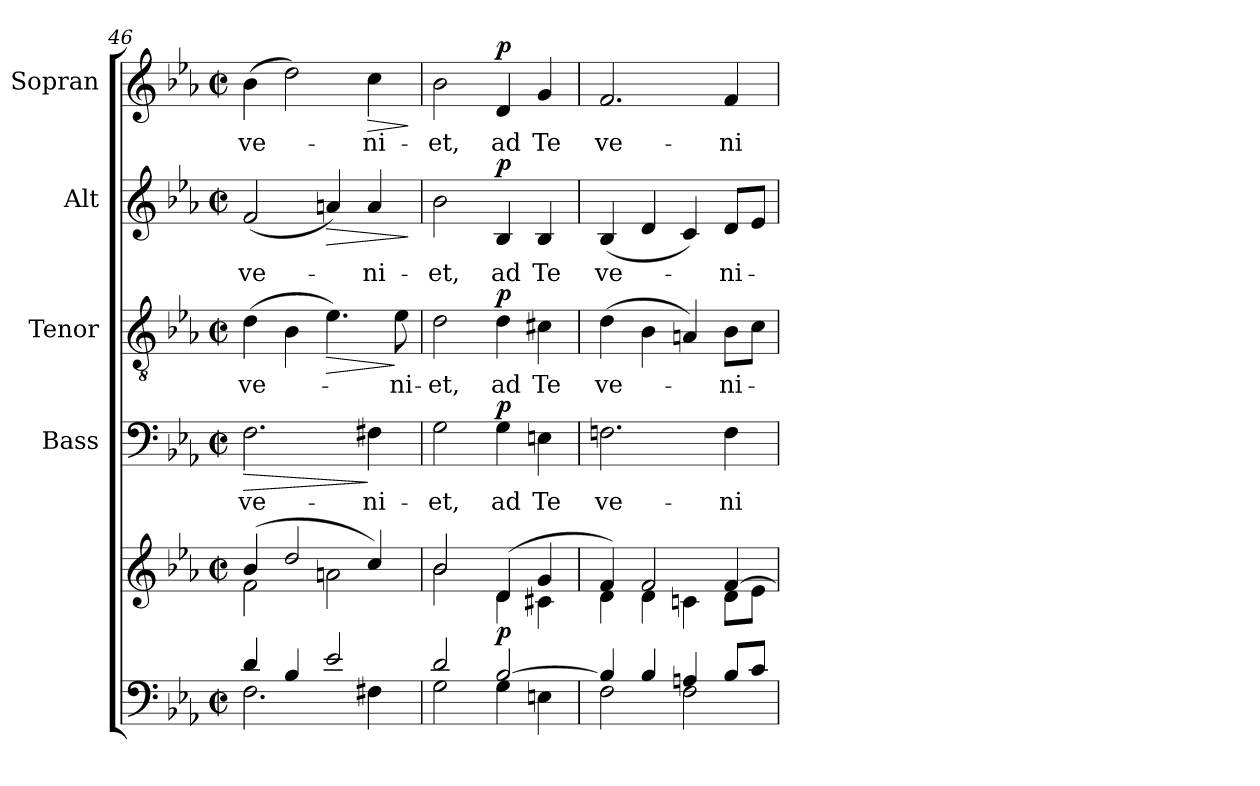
**kern	**kern	**dynam	**kern	**text	**dynam	**kern	**text	**dynam	**kern	**text	**dynam	**kern	**text	**dynam
*part5	*part5	*part5	*part4	*part4	*part4	*part3	*part3	*part3	*part2	*part2	*part2	*part1	*part1	*part1
*staff6	*staff5	*staff5/6	*staff4	*staff4	*staff4	*staff3	*staff3	*staff3	*staff2	*staff2	*staff2	*staff1	*staff1	*staff1
*	*	*	*I"Bass	*	*	*I"Tenor	*	*	*I"Alt	*	*	*I"Sopran	*	*
*	*	*	*I'B.	*	*	*I'T.	*	*	*I'A.	*	*	*I'S.	*	*
*clefF4	*clefG2	*	*clefF4	*	*	*clefGv2	*	*	*clefG2	*	*	*clefG2	*	*
*k[b-e-a-]	*k[b-e-a-]	*	*k[b-e-a-]	*	*	*k[b-e-a-]	*	*	*k[b-e-a-]	*	*	*k[b-e-a-]	*	*
*E-:	*E-:	*	*E-:	*	*	*E-:	*	*	*E-:	*	*	*E-:	*	*
*M2/2	*M2/2	*	*M2/2	*	*	*M2/2	*	*	*M2/2	*	*	*M2/2	*	*
*met(c|)	*met(c|)	*	*met(c|)	*	*	*met(c|)	*	*	*met(c|)	*	*	*met(c|)	*	*
=46	=46	=46	=46	=46	=46	=46	=46	=46	=46	=46	=46	=46	=46	=46
*^	*^	*	*	*	*	*	*	*	*	*	*	*	*	*
!	!	!	!	!	!	!LO:LY:b	!LO:HP:b	!	!LO:LY:b	!	!	!LO:LY:b	!	!	!LO:LY:b	!
4d/	2.F\	(4b-/	2f\	.	2.F\	ve-	>	(>4d\	ve-	.	(<2f/	ve-	.	(>4b-\	ve-	.
4B-/	.	2dd/	.	.	.	.	.	4B-\	.	.	.	.	.	2dd\)	.	.
!	!	!	!	!	!	!	!	!	!	!LO:HP:b	!	!	!LO:HP:b	!	!	!
2e-/	.	.	2an\	.	.	.	.	4.e-\)	.	>	4an/)	.	>	.	.	.
!	!	!	!	!	!	!LO:LY:b	!	!	!	!	!	!LO:LY:b	!	!	!LO:LY:b	!LO:HP:b
.	4F#X\	4cc/)	.	.	4F#X\	-ni-	]	.	.	.	4a/	-ni-	.	4cc\	-ni-	>
!	!	!	!	!	!	!	!	!	!LO:LY:b	!	!	!	!	!	!	!
.	.	.	.	.	.	.	.	8e-\	-ni-	]	.	.	.	.	.	.
*v	*v	*	*	*	*	*	*	*	*	*	*	*	*	*	*	*
*	*v	*v	*	*	*	*	*	*	*	*	*	*	*	*	*
.	.	.	.	.	.	.	.	.	.	.	]	.	.	]
!!LO:LB:g=z
=47	=47	=47	=47	=47	=47	=47	=47	=47	=47	=47	=47	=47	=47	=47
*^	*^	*	*	*	*	*	*	*	*	*	*	*	*	*
!	!	!	!	!	!	!LO:LY:b	!	!	!LO:LY:b	!	!	!LO:LY:b	!	!	!LO:LY:b	!
2d/	2G\	2b-/	2b-\	.	2G\	-et,	.	2d\	-et,	.	2b-\	-et,	.	2b-\	-et,	.
!	!	!	!	!LO:DY:b	!	!LO:LY:b	!LO:DY:a	!	!LO:LY:b	!LO:DY:a	!	!LO:LY:b	!LO:DY:a	!	!LO:LY:b	!LO:DY:a
[>2B-/	4G\	(4d/	4d\	p	4G\	ad	p	4d\	ad	p	4B-/	ad	p	4d/	ad	p
!	!	!	!	!	!	!LO:LY:b	!	!	!LO:LY:b	!	!	!LO:LY:b	!	!	!LO:LY:b	!
.	4En\	4g/	4c#X\	.	4En\	Te	.	4c#X\	Te	.	4B-/	Te	.	4g/	Te	.
=48	=48	=48	=48	=48	=48	=48	=48	=48	=48	=48	=48	=48	=48	=48	=48	=48
!	!	!	!	!	!	!LO:LY:b	!	!	!LO:LY:b	!	!	!LO:LY:b	!	!	!LO:LY:b	!
4B-/]	2F\	4f/)	4d\	.	2.Fn\	ve-	.	(>4d\	ve-	.	(<4B-/	ve-	.	2.f/	ve-	.
4B-/	.	2f/	4d\	.	.	.	.	4B-\	.	.	4d/	.	.	.	.	.
4An/	2F\	.	4cn\	.	.	.	.	4An/)	.	.	4c/)	.	.	.	.	.
!	!	!	!	!	!	!LO:LY:b	!	!	!LO:LY:b	!	!	!LO:LY:b	!	!	!LO:LY:b	!
8B-/L	.	[>4f/	8d\L	.	4F\	-ni-	.	8B-\L	-ni-	.	8d/L	-ni-	.	4f/	-ni-	.
8c/J	.	.	8e-\J	.	.	.	.	8c\J	.	.	8e-/J	.	.	.	.	.
*v	*v	*	*	*	*	*	*	*	*	*	*	*	*	*	*	*
*	*v	*v	*	*	*	*	*	*	*	*	*	*	*	*	*
=	=	=	=	=	=	=	=	=	=	=	=	=	=	=
*-	*-	*-	*-	*-	*-	*-	*-	*-	*-	*-	*-	*-	*-	*-
